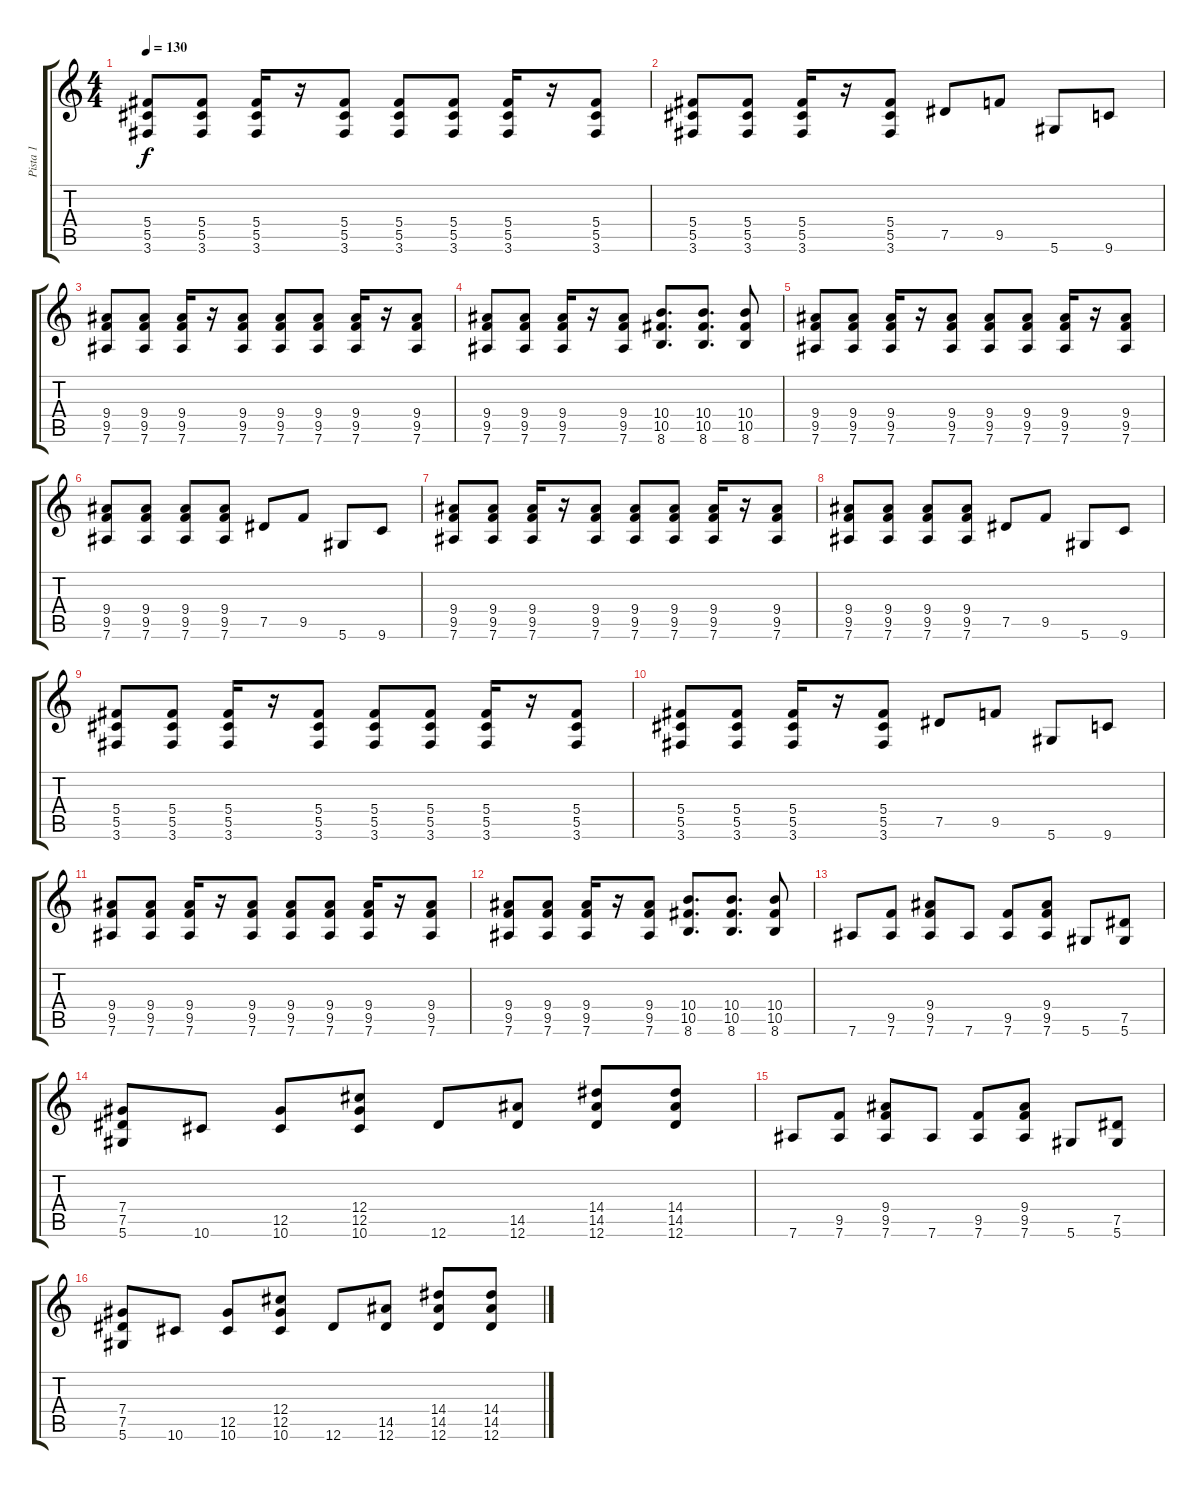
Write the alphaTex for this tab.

\track ("Pista 1" "Pista 1") {instrument electricguitarjazz}
\staff {score tabs}
\tuning (Eb4 Bb3 Gb3 Db3 Ab2 Eb2) {hide}
\ts (4 4)
\tempo 130
\clef g2
\ks c
(5.4 5.5 3.6).8{dy f} (5.4 5.5 3.6).8 (5.4 5.5 3.6).16 r.16 (5.4 5.5 3.6).8 (5.4 5.5 3.6).8 (5.4 5.5 3.6).8 (5.4 5.5 3.6).16 r.16 (5.4 5.5 3.6).8 |
(5.4 5.5 3.6).8 (5.4 5.5 3.6).8 (5.4 5.5 3.6).16 r.16 (5.4 5.5 3.6).8 7.5.8 9.5.8 5.6.8 9.6.8 |
(9.4 9.5 7.6).8 (9.4 9.5 7.6).8 (9.4 9.5 7.6).16 r.16 (9.4 9.5 7.6).8 (9.4 9.5 7.6).8 (9.4 9.5 7.6).8 (9.4 9.5 7.6).16 r.16 (9.4 9.5 7.6).8 |
(9.4 9.5 7.6).8 (9.4 9.5 7.6).8 (9.4 9.5 7.6).16 r.16 (9.4 9.5 7.6).8 (10.4 10.5 8.6).8{d} (10.4 10.5 8.6).8{d} (10.4 10.5 8.6).8 |
(9.4 9.5 7.6).8 (9.4 9.5 7.6).8 (9.4 9.5 7.6).16 r.16 (9.4 9.5 7.6).8 (9.4 9.5 7.6).8 (9.4 9.5 7.6).8 (9.4 9.5 7.6).16 r.16 (9.4 9.5 7.6).8 |
(9.4 9.5 7.6).8 (9.4 9.5 7.6).8 (9.4 9.5 7.6).8 (9.4 9.5 7.6).8 7.5.8 9.5.8 5.6.8 9.6.8 |
(9.4 9.5 7.6).8 (9.4 9.5 7.6).8 (9.4 9.5 7.6).16 r.16 (9.4 9.5 7.6).8 (9.4 9.5 7.6).8 (9.4 9.5 7.6).8 (9.4 9.5 7.6).16 r.16 (9.4 9.5 7.6).8 |
(9.4 9.5 7.6).8 (9.4 9.5 7.6).8 (9.4 9.5 7.6).8 (9.4 9.5 7.6).8 7.5.8 9.5.8 5.6.8 9.6.8 |
(5.4 5.5 3.6).8 (5.4 5.5 3.6).8 (5.4 5.5 3.6).16 r.16 (5.4 5.5 3.6).8 (5.4 5.5 3.6).8 (5.4 5.5 3.6).8 (5.4 5.5 3.6).16 r.16 (5.4 5.5 3.6).8 |
(5.4 5.5 3.6).8 (5.4 5.5 3.6).8 (5.4 5.5 3.6).16 r.16 (5.4 5.5 3.6).8 7.5.8 9.5.8 5.6.8 9.6.8 |
(9.4 9.5 7.6).8 (9.4 9.5 7.6).8 (9.4 9.5 7.6).16 r.16 (9.4 9.5 7.6).8 (9.4 9.5 7.6).8 (9.4 9.5 7.6).8 (9.4 9.5 7.6).16 r.16 (9.4 9.5 7.6).8 |
(9.4 9.5 7.6).8 (9.4 9.5 7.6).8 (9.4 9.5 7.6).16 r.16 (9.4 9.5 7.6).8 (10.4 10.5 8.6).8{d} (10.4 10.5 8.6).8{d} (10.4 10.5 8.6).8 |
7.6.8 (9.5 7.6).8 (9.4 9.5 7.6).8 7.6.8 (9.5 7.6).8 (9.4 9.5 7.6).8 5.6.8 (7.5 5.6).8 |
(7.4 7.5 5.6).8 10.6.8 (12.5 10.6).8 (12.4 12.5 10.6).8 12.6.8 (14.5 12.6).8 (14.4 14.5 12.6).8 (14.4 14.5 12.6).8 |
7.6.8 (9.5 7.6).8 (9.4 9.5 7.6).8 7.6.8 (9.5 7.6).8 (9.4 9.5 7.6).8 5.6.8 (7.5 5.6).8 |
(7.4 7.5 5.6).8 10.6.8 (12.5 10.6).8 (12.4 12.5 10.6).8 12.6.8 (14.5 12.6).8 (14.4 14.5 12.6).8 (14.4 14.5 12.6).8
